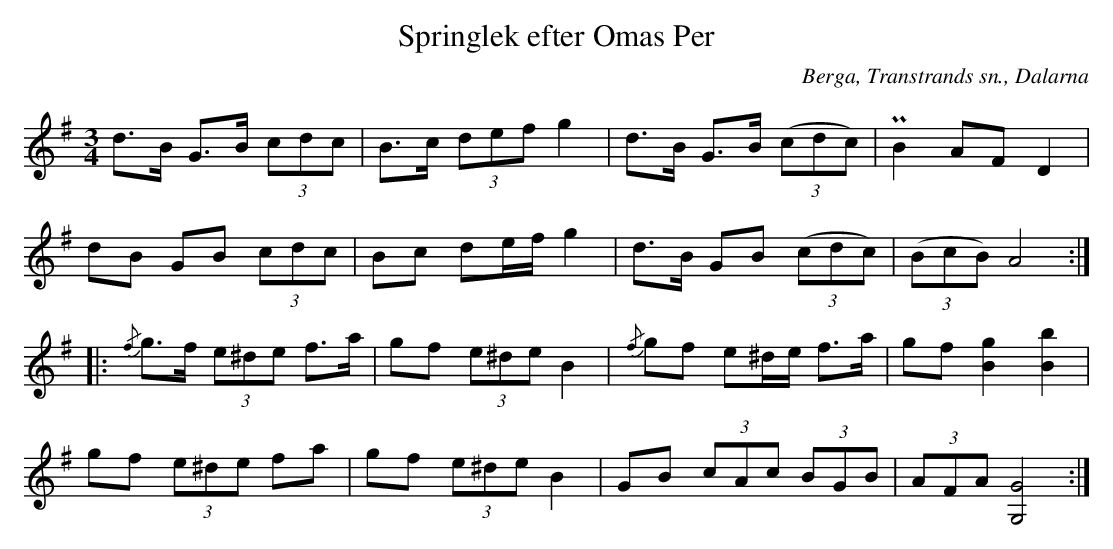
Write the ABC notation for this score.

X:1
T:Springlek efter Omas Per
O:Berga, Transtrands sn., Dalarna
M:3/4
L:1/8
K:G
d>B G>B (3cdc | B>c (3def g2 | d>B G>B ((3cdc) | PB2 AF D2 |
dB GB (3cdc | Bc de/2f/2 g2 | d>B GB ((3cdc) | ((3BcB) A4 ::
{/f}g>f (3e^de f>a | gf (3e^de B2 | {/f}gf e^d/2e/2 f>a | gf [g2B2] [b2B2] |
gf (3e^de fa | gf (3e^de B2 | GB (3cAc (3BGB | (3AFA [GG,]4 :|
